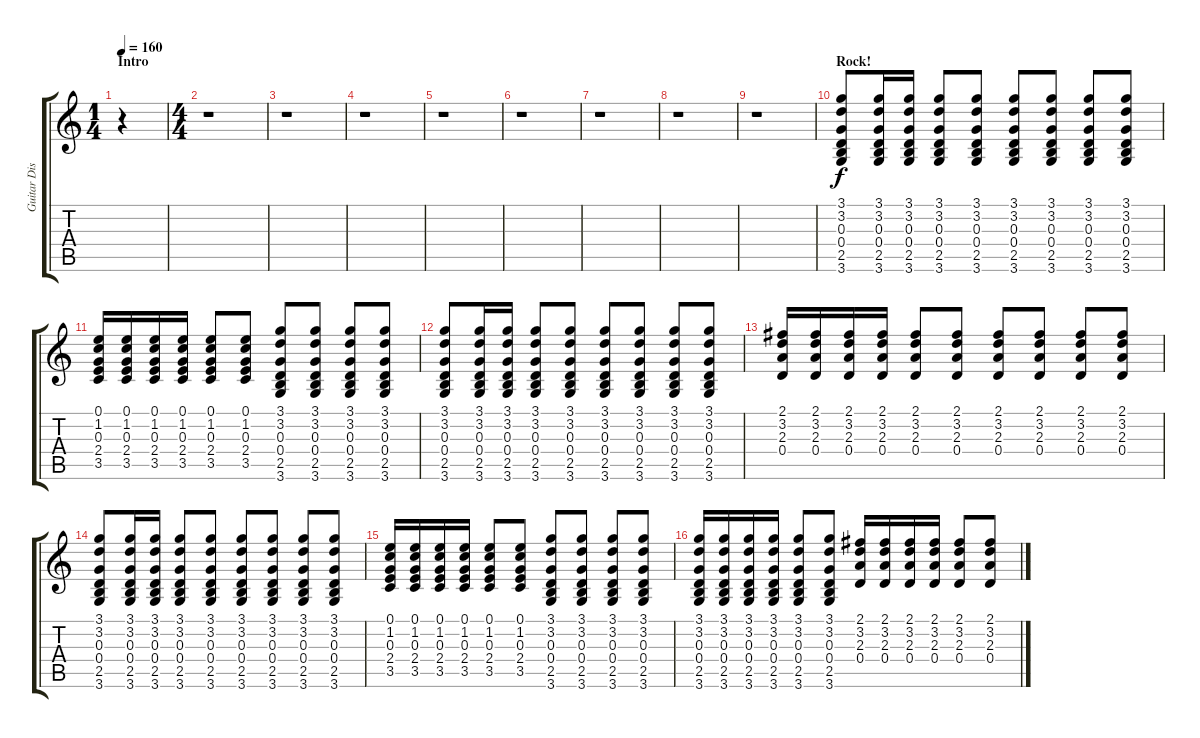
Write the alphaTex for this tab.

\track ("Guitar Distortion" "Guitar Dis") {instrument distortionguitar}
\staff {score tabs}
\tuning (E4 B3 G3 D3 A2 E2) {hide}
\ts (1 4)
\section ("" "Intro")
\tempo 160
\clef g2
\ks c
r.4{dy f instrument distortionguitar} |
\ts (4 4)
r.1 |
r.1 |
r.1 |
r.1 |
r.1 |
r.1 |
r.1 |
r.1 |
\section ("" "Rock!")
(3.1 3.2 0.3 0.4 2.5 3.6).8 (3.1 3.2 0.3 0.4 2.5 3.6).16 (3.1 3.2 0.3 0.4 2.5 3.6).16 (3.1 3.2 0.3 0.4 2.5 3.6).8 (3.1 3.2 0.3 0.4 2.5 3.6).8 (3.1 3.2 0.3 0.4 2.5 3.6).8 (3.1 3.2 0.3 0.4 2.5 3.6).8 (3.1 3.2 0.3 0.4 2.5 3.6).8 (3.1 3.2 0.3 0.4 2.5 3.6).8 |
(0.1 1.2 0.3 2.4 3.5).16 (0.1 1.2 0.3 2.4 3.5).16 (0.1 1.2 0.3 2.4 3.5).16 (0.1 1.2 0.3 2.4 3.5).16 (0.1 1.2 0.3 2.4 3.5).8 (0.1 1.2 0.3 2.4 3.5).8 (3.1 3.2 0.3 0.4 2.5 3.6).8 (3.1 3.2 0.3 0.4 2.5 3.6).8 (3.1 3.2 0.3 0.4 2.5 3.6).8 (3.1 3.2 0.3 0.4 2.5 3.6).8 |
(3.1 3.2 0.3 0.4 2.5 3.6).8 (3.1 3.2 0.3 0.4 2.5 3.6).16 (3.1 3.2 0.3 0.4 2.5 3.6).16 (3.1 3.2 0.3 0.4 2.5 3.6).8 (3.1 3.2 0.3 0.4 2.5 3.6).8 (3.1 3.2 0.3 0.4 2.5 3.6).8 (3.1 3.2 0.3 0.4 2.5 3.6).8 (3.1 3.2 0.3 0.4 2.5 3.6).8 (3.1 3.2 0.3 0.4 2.5 3.6).8 |
(2.1 3.2 2.3 0.4).16 (2.1 3.2 2.3 0.4).16 (2.1 3.2 2.3 0.4).16 (2.1 3.2 2.3 0.4).16 (2.1 3.2 2.3 0.4).8 (2.1 3.2 2.3 0.4).8 (2.1 3.2 2.3 0.4).8 (2.1 3.2 2.3 0.4).8 (2.1 3.2 2.3 0.4).8 (2.1 3.2 2.3 0.4).8 |
(3.1 3.2 0.3 0.4 2.5 3.6).8 (3.1 3.2 0.3 0.4 2.5 3.6).16 (3.1 3.2 0.3 0.4 2.5 3.6).16 (3.1 3.2 0.3 0.4 2.5 3.6).8 (3.1 3.2 0.3 0.4 2.5 3.6).8 (3.1 3.2 0.3 0.4 2.5 3.6).8 (3.1 3.2 0.3 0.4 2.5 3.6).8 (3.1 3.2 0.3 0.4 2.5 3.6).8 (3.1 3.2 0.3 0.4 2.5 3.6).8 |
(0.1 1.2 0.3 2.4 3.5).16 (0.1 1.2 0.3 2.4 3.5).16 (0.1 1.2 0.3 2.4 3.5).16 (0.1 1.2 0.3 2.4 3.5).16 (0.1 1.2 0.3 2.4 3.5).8 (0.1 1.2 0.3 2.4 3.5).8 (3.1 3.2 0.3 0.4 2.5 3.6).8 (3.1 3.2 0.3 0.4 2.5 3.6).8 (3.1 3.2 0.3 0.4 2.5 3.6).8 (3.1 3.2 0.3 0.4 2.5 3.6).8 |
(3.1 3.2 0.3 0.4 2.5 3.6).16 (3.1 3.2 0.3 0.4 2.5 3.6).16 (3.1 3.2 0.3 0.4 2.5 3.6).16 (3.1 3.2 0.3 0.4 2.5 3.6).16 (3.1 3.2 0.3 0.4 2.5 3.6).8 (3.1 3.2 0.3 0.4 2.5 3.6).8 (2.1 3.2 2.3 0.4).16 (2.1 3.2 2.3 0.4).16 (2.1 3.2 2.3 0.4).16 (2.1 3.2 2.3 0.4).16 (2.1 3.2 2.3 0.4).8 (2.1 3.2 2.3 0.4).8
